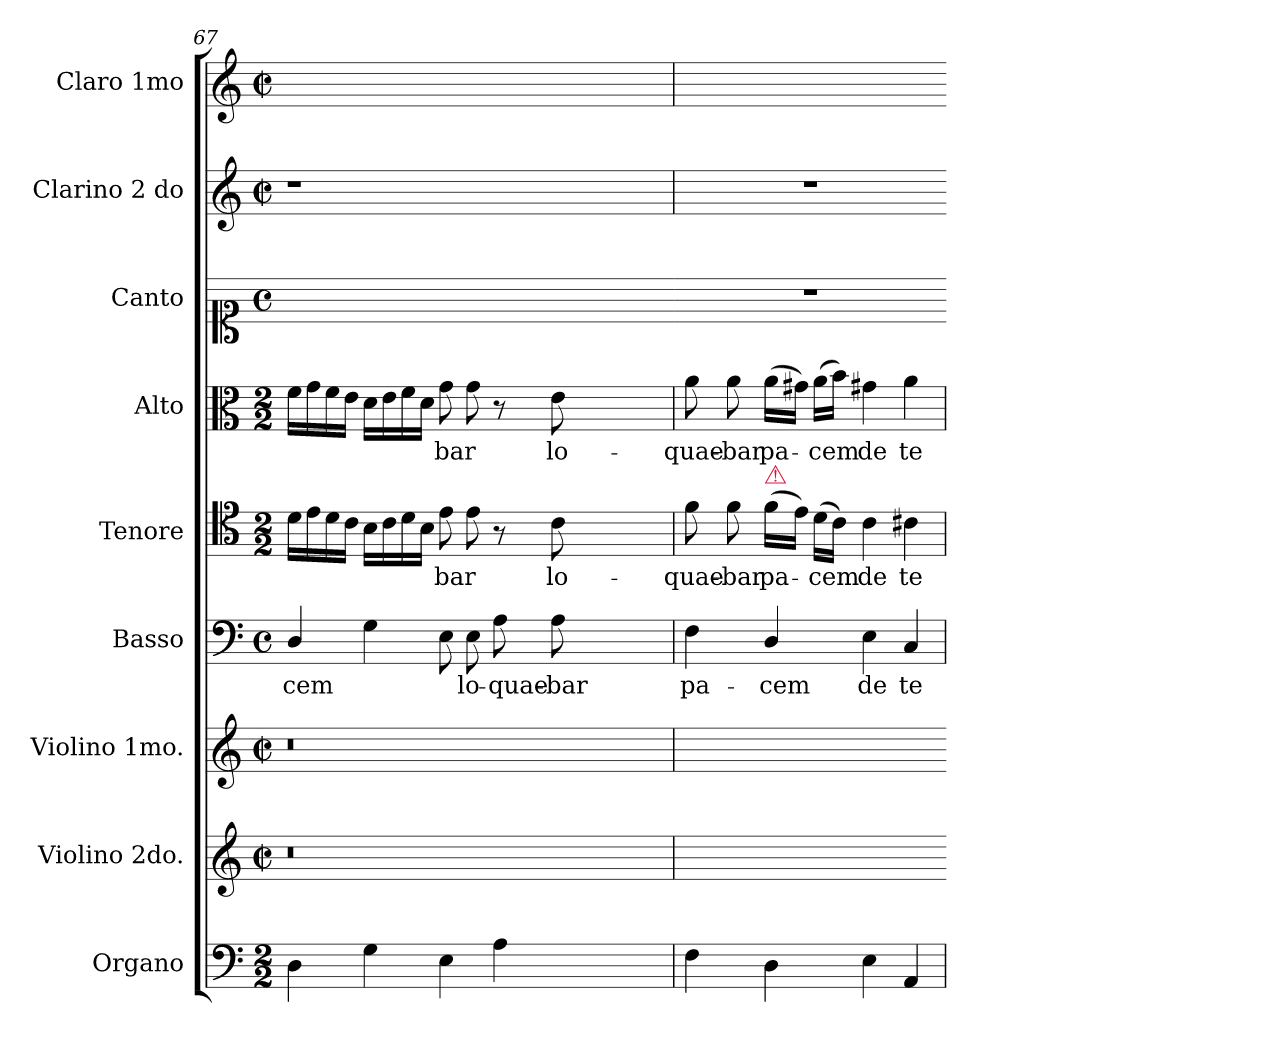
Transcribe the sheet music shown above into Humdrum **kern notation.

**kern	**kern	**kern	**kern	**text	**kern	**text	**kern	**text	**kern	**kern	**kern
*part9	*part8	*part7	*part6	*part6	*part5	*part5	*part4	*part4	*part3	*part2	*part1
*staff9	*staff8	*staff7	*staff6	*staff6	*staff5	*staff5	*staff4	*staff4	*staff3	*staff2	*staff1
*I"Organo	*I"Violino 2do.	*I"Violino 1mo.	*I"Basso	*	*I"Tenore	*	*I"Alto	*	*I"Canto	*I"Clarino 2 do	*I"Claro 1mo
*I'org	*I'vl 2	*I'vl 1	*I'B	*	*I'T	*	*I'A	*	*	*I'clno 2	*
*clefF4	*clefG2	*clefG2	*clefF4	*	*clefC4	*	*clefC3	*	*clefC1	*clefG2	*clefG2
*k[]	*k[]	*k[]	*k[]	*	*k[]	*	*k[]	*	*k[]	*k[]	*k[]
*M2/2	*M2/2	*M2/2	*M2/2	*	*M2/2	*	*M2/2	*	*M2/2	*M2/2	*M2/2
*	*met(c|)	*met(c|)	*met(c)	*	*	*	*	*	*met(c)	*met(c|)	*met(c|)
=67	=67	=67	=67	=67	=67	=67	=67	=67	=67	=67	=67
4D\	0r	0r	4D/	-cem	16d\LL	.	16f\LL	.	0ryy	1r	0ryy
.	.	.	.	.	16e\	.	16g\	.	.	.	.
.	.	.	.	.	16d\	.	16f\	.	.	.	.
.	.	.	.	.	16c\JJ	.	16e\JJ	.	.	.	.
4G\	.	.	4G\	.	16B\LL	.	16d\LL	.	.	.	.
.	.	.	.	.	16c\	.	16e\	.	.	.	.
.	.	.	.	.	16d\	.	16f\	.	.	.	.
.	.	.	.	.	16B\JJ	.	16d\JJ	.	.	.	.
4E\	.	.	8E\	.	8e\	-bar	8g\	-bar	.	.	.
.	.	.	8E\	lo-	8e\	.	8g\	.	.	.	.
4A\	.	.	8A\	-quae-	8r	.	8r	.	.	.	.
.	.	.	8A\	-bar	8c\	-lo-	8e\	lo-	.	.	.
1ryy	.	.	1ryy	.	1ryy	.	1ryy	.	.	1ryy	.
=68	=68	=68	=68	=68	=68	=68	=68	=68	=68-	=68	=68
4F\	1ryy	1ryy	4F\	pa-	8f\	-quae-	8a\	-quae-	1r	1r	1ryy
.	.	.	.	.	8f\	-bar	8a\	-bar	.	.	.
!	!	!	!	!	!LO:TX:a:color=crimson:t=⚠	!	!	!	!	!	!
4D\	.	.	4D/	-cem	(16f\LL	pa-	(16a\LL	pa-	.	.	.
.	.	.	.	.	16e\JJ)	.	16g#X\JJ)	.	.	.	.
.	.	.	.	.	(16d\LL	-cem	(16a\LL	-cem	.	.	.
.	.	.	.	.	16c\JJ)	.	16b\JJ)	.	.	.	.
4E\	.	.	4E\	de	4c\	de	4g#X\	de	.	.	.
4AA/	.	.	4C/	te	4c#X\	te	4a\	te	.	.	.
=	=	=	=	=	=	=	=	=	=-	=	=
*-	*-	*-	*-	*-	*-	*-	*-	*-	*-	*-	*-
